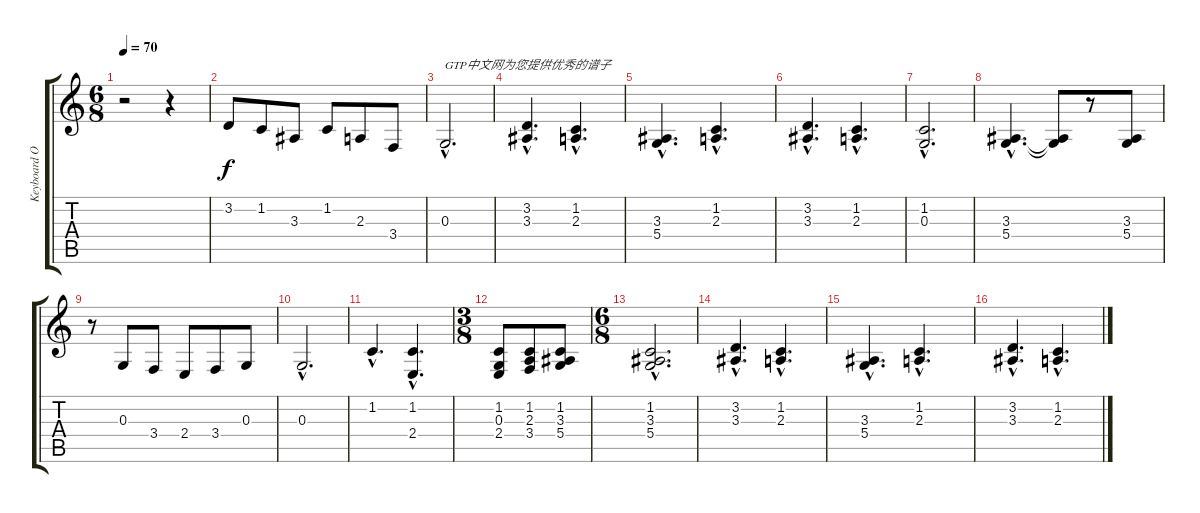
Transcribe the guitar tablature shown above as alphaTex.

\track ("Keyboard Organ" "Keyboard O") {instrument drawbarorgan}
\staff {score tabs}
\tuning (E4 B3 G3 D3 A2 E2) {hide}
\ts (6 8)
\tempo 70
\clef g2
\ks c
r.2{dy f instrument drawbarorgan} r.4 |
3.2.8 1.2.8 3.3.8 1.2.8 2.3.8 3.4.8 |
0.3{hac}.2{d txt "GTP中文网为您提供优秀的谱子"} |
(3.2{hac} 3.3{hac}).4{d} (1.2{hac} 2.3{hac}).4{d} |
(3.3{hac} 5.4{hac}).4{d} (1.2{hac} 2.3{hac}).4{d} |
(3.2{hac} 3.3{hac}).4{d} (1.2{hac} 2.3{hac}).4{d} |
(1.2{hac} 0.3{hac}).2{d} |
(3.3{hac} 5.4{hac}).4{d} (3.3{t} 5.4{t}).8 r.8 (3.3 5.4).8 |
r.8 0.3.8 3.4.8 2.4.8 3.4.8 0.3.8 |
0.3{hac}.2{d} |
1.2{hac}.4{d} (1.2{hac} 2.4{hac}).4{d} |
\ts (3 8)
(1.2 0.3 2.4).8 (1.2 2.3 3.4).8 (1.2 3.3 5.4).8 |
\ts (6 8)
(1.2{hac} 3.3{hac} 5.4{hac}).2{d} |
(3.2{hac} 3.3{hac}).4{d} (1.2{hac} 2.3{hac}).4{d} |
(3.3{hac} 5.4{hac}).4{d} (1.2{hac} 2.3{hac}).4{d} |
(3.2{hac} 3.3{hac}).4{d} (1.2{hac} 2.3{hac}).4{d}
